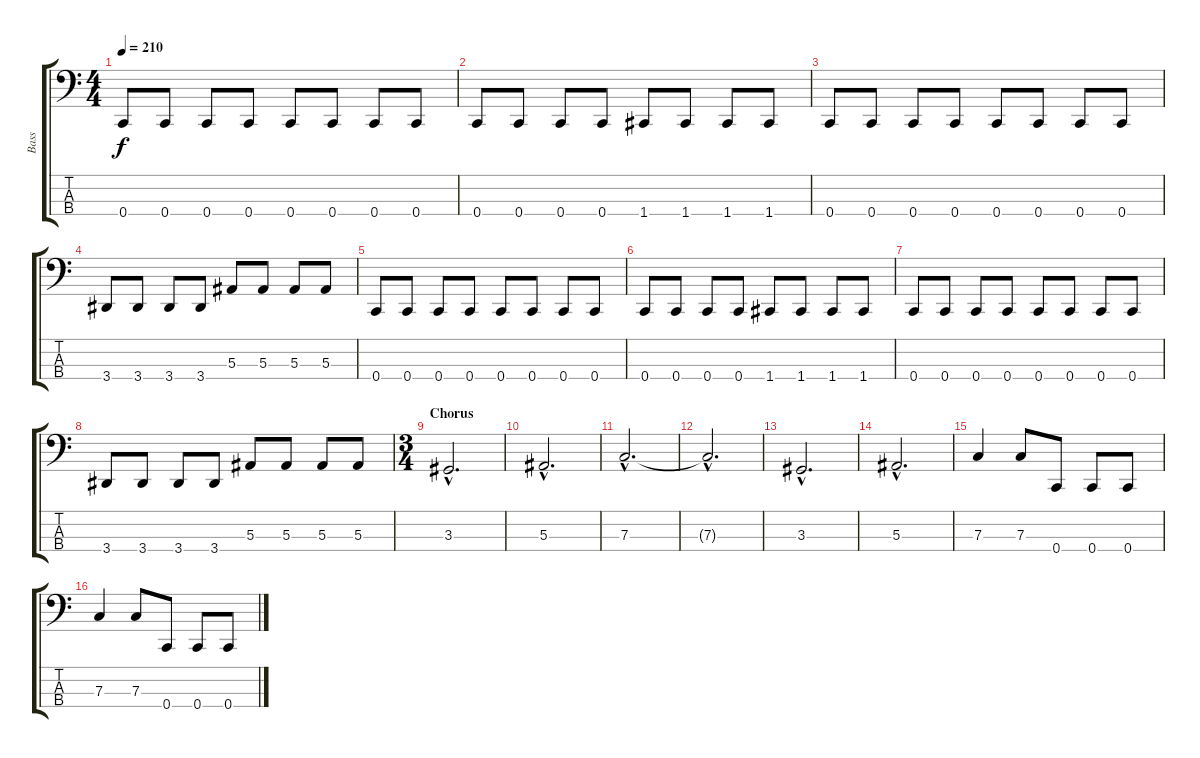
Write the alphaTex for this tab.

\track ("Bass" "Bass") {instrument electricbassfinger}
\staff {score tabs}
\tuning (Eb2 Bb1 F1 C1) {hide}
\ts (4 4)
\tempo 210
\clef f4
\ks c
0.4.8{dy f} 0.4.8 0.4.8 0.4.8 0.4.8 0.4.8 0.4.8 0.4.8 |
0.4.8 0.4.8 0.4.8 0.4.8 1.4.8 1.4.8 1.4.8 1.4.8 |
0.4.8 0.4.8 0.4.8 0.4.8 0.4.8 0.4.8 0.4.8 0.4.8 |
3.4.8 3.4.8 3.4.8 3.4.8 5.3.8 5.3.8 5.3.8 5.3.8 |
0.4.8 0.4.8 0.4.8 0.4.8 0.4.8 0.4.8 0.4.8 0.4.8 |
0.4.8 0.4.8 0.4.8 0.4.8 1.4.8 1.4.8 1.4.8 1.4.8 |
0.4.8 0.4.8 0.4.8 0.4.8 0.4.8 0.4.8 0.4.8 0.4.8 |
3.4.8 3.4.8 3.4.8 3.4.8 5.3.8 5.3.8 5.3.8 5.3.8 |
\ts (3 4)
\section ("" "Chorus")
3.3{hac}.2{d} |
5.3{hac}.2{d} |
7.3{hac}.2{d} |
7.3{hac t}.2{d} |
3.3{hac}.2{d} |
5.3{hac}.2{d} |
7.3.4 7.3.8 0.4.8 0.4.8 0.4.8 |
7.3.4 7.3.8 0.4.8 0.4.8 0.4.8
